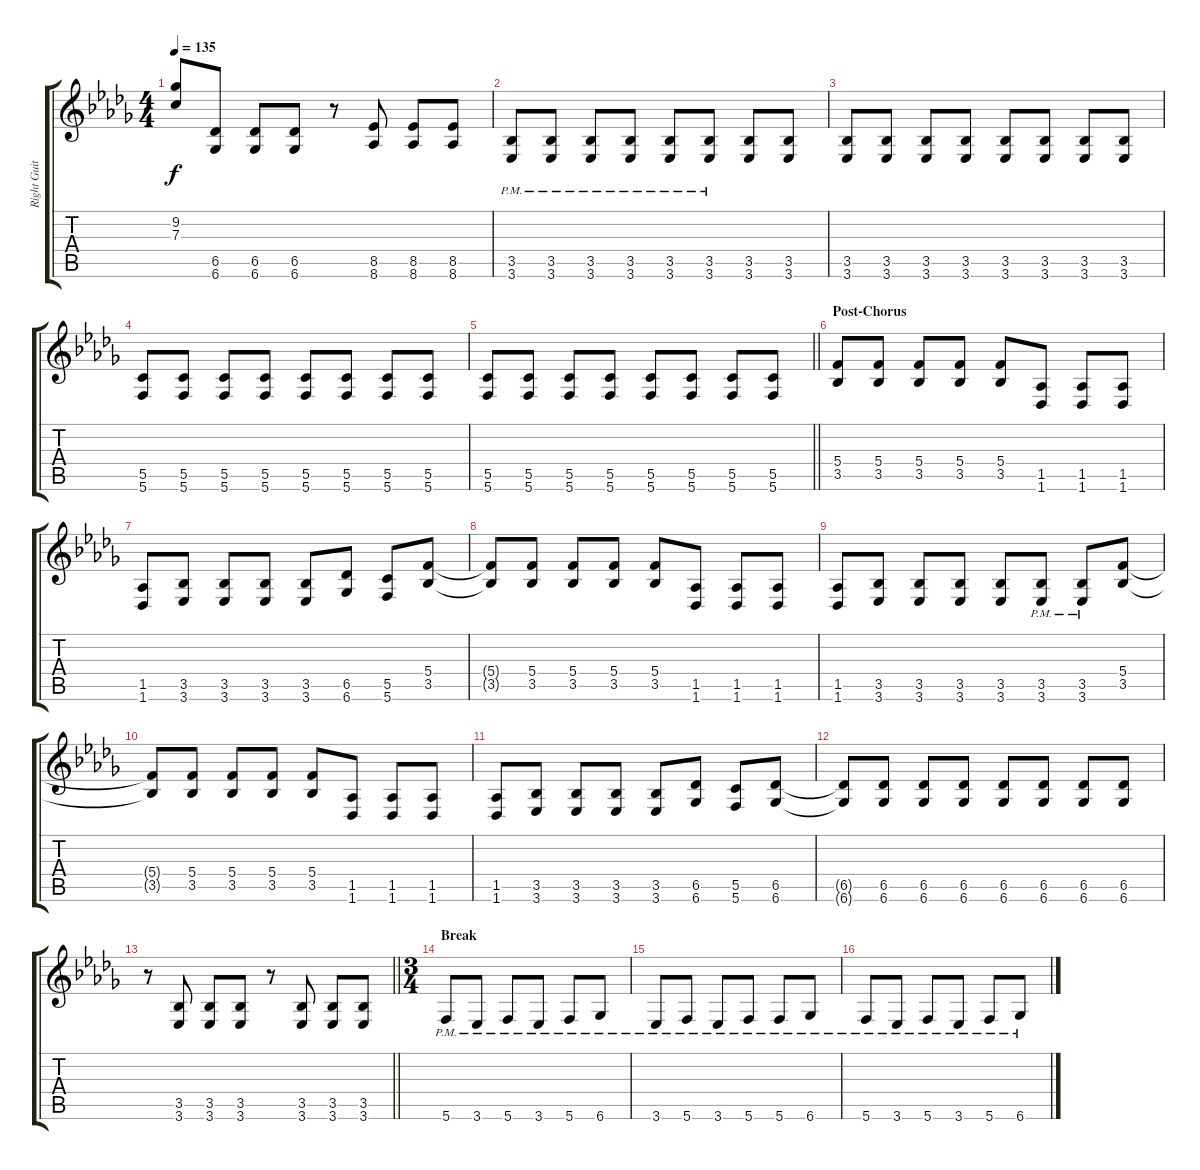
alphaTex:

\track ("Right Guitar" "Right Guit") {instrument distortionguitar}
\staff {score tabs}
\tuning (D4 A3 F3 C3 G2 C2) {hide}
\ts (4 4)
\tempo 135
\clef g2
\ks db
(9.2 7.3).8{dy f} (6.5 6.6).8 (6.5 6.6).8 (6.5 6.6).8 r.8 (8.5 8.6).8 (8.5 8.6).8 (8.5 8.6).8 |
(3.5{pm} 3.6{pm}).8 (3.5{pm} 3.6{pm}).8 (3.5{pm} 3.6{pm}).8 (3.5{pm} 3.6{pm}).8 (3.5{pm} 3.6{pm}).8 (3.5{pm} 3.6{pm}).8 (3.5 3.6).8 (3.5 3.6).8 |
(3.5 3.6).8 (3.5 3.6).8 (3.5 3.6).8 (3.5 3.6).8 (3.5 3.6).8 (3.5 3.6).8 (3.5 3.6).8 (3.5 3.6).8 |
(5.5 5.6).8 (5.5 5.6).8 (5.5 5.6).8 (5.5 5.6).8 (5.5 5.6).8 (5.5 5.6).8 (5.5 5.6).8 (5.5 5.6).8 |
\barLineRight lightlight
(5.5 5.6).8 (5.5 5.6).8 (5.5 5.6).8 (5.5 5.6).8 (5.5 5.6).8 (5.5 5.6).8 (5.5 5.6).8 (5.5 5.6).8 |
\section ("" "Post-Chorus")
(5.4 3.5).8 (5.4 3.5).8 (5.4 3.5).8 (5.4 3.5).8 (5.4 3.5).8 (1.5 1.6).8 (1.5 1.6).8 (1.5 1.6).8 |
(1.5 1.6).8 (3.5 3.6).8 (3.5 3.6).8 (3.5 3.6).8 (3.5 3.6).8 (6.5 6.6).8 (5.5 5.6).8 (5.4 3.5).8 |
(5.4{t} 3.5{t}).8 (5.4 3.5).8 (5.4 3.5).8 (5.4 3.5).8 (5.4 3.5).8 (1.5 1.6).8 (1.5 1.6).8 (1.5 1.6).8 |
(1.5 1.6).8 (3.5 3.6).8 (3.5 3.6).8 (3.5 3.6).8 (3.5 3.6).8 (3.5{pm} 3.6{pm}).8 (3.5{pm} 3.6{pm}).8 (5.4 3.5).8 |
(5.4{t} 3.5{t}).8 (5.4 3.5).8 (5.4 3.5).8 (5.4 3.5).8 (5.4 3.5).8 (1.5 1.6).8 (1.5 1.6).8 (1.5 1.6).8 |
(1.5 1.6).8 (3.5 3.6).8 (3.5 3.6).8 (3.5 3.6).8 (3.5 3.6).8 (6.5 6.6).8 (5.5 5.6).8 (6.5 6.6).8 |
(6.5{t} 6.6{t}).8 (6.5 6.6).8 (6.5 6.6).8 (6.5 6.6).8 (6.5 6.6).8 (6.5 6.6).8 (6.5 6.6).8 (6.5 6.6).8 |
\barLineRight lightlight
r.8 (3.5 3.6).8 (3.5 3.6).8 (3.5 3.6).8 r.8 (3.5 3.6).8 (3.5 3.6).8 (3.5 3.6).8 |
\ts (3 4)
\section ("" "Break")
5.6{pm}.8 3.6{pm}.8 5.6{pm}.8 3.6{pm}.8 5.6{pm}.8 6.6{pm}.8 |
3.6{pm}.8 5.6{pm}.8 3.6{pm}.8 5.6{pm}.8 5.6{pm}.8 6.6{pm}.8 |
5.6{pm}.8 3.6{pm}.8 5.6{pm}.8 3.6{pm}.8 5.6{pm}.8 6.6{pm}.8
